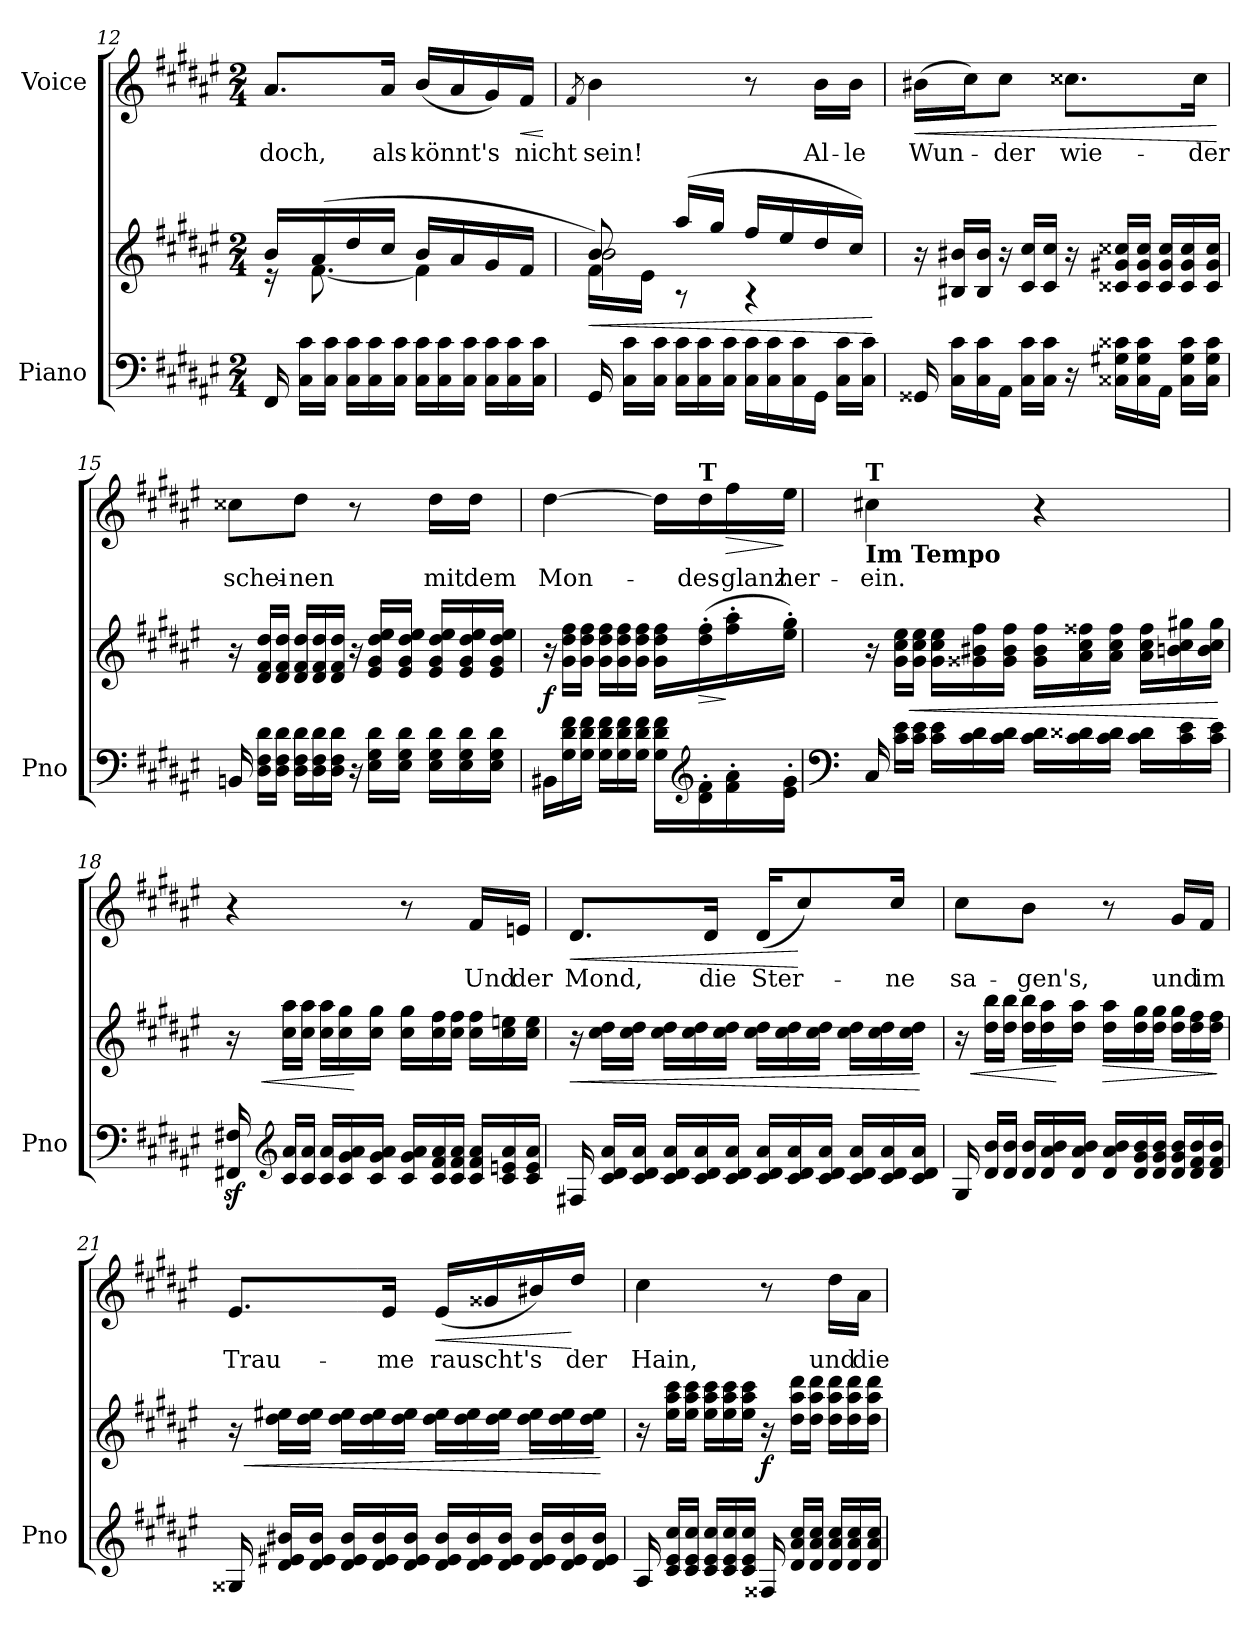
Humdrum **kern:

**kern	**kern	**dynam	**kern	**text	**dynam
*part2	*part2	*part2	*part1	*part1	*part1
*staff3	*staff2	*staff2/3	*staff1	*staff1	*staff1
*I"Piano	*	*	*I"Voice	*	*
*I'Pno	*	*	*	*	*
!!LO:LB:g=z
*clefF4	*clefG2	*	*clefG2	*	*
*k[f#c#g#d#a#e#]	*k[f#c#g#d#a#e#]	*	*k[f#c#g#d#a#e#]	*	*
*M2/4	*M2/4	*	*M2/4	*	*
*Xtuplet	*	*	*	*	*
=12	=12	=12	=12	=12	=12
*	*^	*	*	*	*
!	!	!	!	!	!LO:LY:b	!
24FF#/	16b/LL	16r	.	8.a#/L	doch,	.
24C#\ 24c#\LL	.	.	.	.	.	.
.	(>16a#/	[8.f#\	.	.	.	.
24C#\ 24c#\JJ	.	.	.	.	.	.
24C#\ 24c#\LL	16dd#/	.	.	.	.	.
24C#\ 24c#\	.	.	.	.	.	.
!	!	!	!	!	!LO:LY:b	!
.	16cc#/JJ	.	.	16a#/Jk	als	.
24C#\ 24c#\JJ	.	.	.	.	.	.
!	!	!	!	!	!LO:LY:b	!
24C#\ 24c#\LL	16b/LL	4f#\]	.	(<16b/LL	könnt's	.
24C#\ 24c#\	.	.	.	.	.	.
.	16a#/	.	.	16a#/	.	.
24C#\ 24c#\JJ	.	.	.	.	.	.
24C#\ 24c#\LL	16g#/	.	.	16g#/)	.	.
24C#\ 24c#\	.	.	.	.	.	.
!	!	!	!	!	!LO:LY:b	!LO:HP:b
.	16f#/JJ	.	.	16f#/JJ	nicht	<
24C#\ 24c#\JJ	.	.	.	.	.	.
*	*v	*v	*	*	*	*
.	.	.	.	.	[
=13	=13	=13	=13	=13	=13
.	.	.	8qf#/	.	.
!	!	!LO:HP:b	!	!LO:LY:b	!
*	*^	*	*	*	*
*	*	*^	*	*	*	*
24GG#/	8b/)	2b\	16f#\LL	<	4b\	sein!	.
24C#\ 24c#\LL	.	.	.	.	.	.	.
.	.	.	16e#\JJ	.	.	.	.
24C#\ 24c#\JJ	.	.	.	.	.	.	.
24C#\ 24c#\LL	(>16aa#/LL	.	8rA	.	.	.	.
24C#\ 24c#\	.	.	.	.	.	.	.
.	16gg#/JJ	.	.	.	.	.	.
24C#\ 24c#\JJ	.	.	.	.	.	.	.
24C#\ 24c#\LL	16ff#/LL	.	4rA	.	8r	.	.
24C#\ 24c#\	.	.	.	.	.	.	.
.	16ee#/	.	.	.	.	.	.
24C#\ 24c#\	.	.	.	.	.	.	.
!	!	!	!	!	!	!LO:LY:b	!
24GG#\JJ	16dd#/	.	.	.	16b\LL	Al-	.
24C#\ 24c#\LL	.	.	.	.	.	.	.
!	!	!	!	!	!	!LO:LY:b	!
.	16cc#/JJ)	.	.	.	16b\JJ	-le	.
24C#\ 24c#\JJ	.	.	.	.	.	.	.
*	*v	*v	*v	*	*	*	*
.	.	[	.	.	.
=14	=14	=14	=14	=14	=14
*	*Xtuplet	*	*	*	*
!	!	!	!	!LO:LY:b	!LO:HP:b
24GG##X/	24r	.	(>16b#X\LL	Wun-	<
24C#\ 24c#\LL	24B#X/ 24b#X/LL	.	.	.	.
.	.	.	16cc#\J)	.	.
24C#\ 24c#\	24B#/ 24b#/JJ	.	.	.	.
!	!	!	!	!LO:LY:b	!
24AA#\JJ	24r	.	8cc#\J	-der	.
24C#\ 24c#\LL	24c#/ 24cc#/LL	.	.	.	.
24C#\ 24c#\JJ	24c#/ 24cc#/JJ	.	.	.	.
!	!	!	!	!LO:LY:b	!
24r	24r	.	8.cc##X\L	wie-	.
24C##X\ 24G#X\ 24c##X\LL	24c##X/ 24g#X/ 24cc##X/LL	.	.	.	.
24C##\ 24G#\ 24c##\	24c##/ 24g#/ 24cc##/JJ	.	.	.	.
24AA#\JJ	24c##/ 24g#/ 24cc##/LL	.	.	.	.
24C##\ 24G#\ 24c##\LL	24c##/ 24g#/ 24cc##/	.	.	.	.
!	!	!	!	!LO:LY:b	!
.	.	.	16cc##\Jk	-der	.
24C##\ 24G#\ 24c##\JJ	24c##/ 24g#/ 24cc##/JJ	.	.	.	.
.	.	.	.	.	[
!!LO:PB:g=z
=15	=15	=15	=15	=15	=15
!	!	!	!	!LO:LY:b	!
24BBn/	24r	.	8cc##X\L	schei-	.
24D#\ 24F#\ 24d#\LL	24d#/ 24f#/ 24dd#/LL	.	.	.	.
24D#\ 24F#\ 24d#\JJ	24d#/ 24f#/ 24dd#/JJ	.	.	.	.
!	!	!	!	!LO:LY:b	!
24D#\ 24F#\ 24d#\LL	24d#/ 24f#/ 24dd#/LL	.	8dd#\J	-nen	.
24D#\ 24F#\ 24d#\	24d#/ 24f#/ 24dd#/	.	.	.	.
24D#\ 24F#\ 24d#\JJ	24d#/ 24f#/ 24dd#/JJ	.	.	.	.
24r	24r	.	8r	.	.
24E#\ 24G#\ 24d#\LL	24e#/ 24g#/ 24dd#/ 24ee#/LL	.	.	.	.
24E#\ 24G#\ 24d#\JJ	24e#/ 24g#/ 24dd#/ 24ee#/JJ	.	.	.	.
!	!	!	!	!LO:LY:b	!
24E#\ 24G#\ 24d#\LL	24e#/ 24g#/ 24dd#/ 24ee#/LL	.	16dd#\LL	mit	.
24E#\ 24G#\ 24d#\	24e#/ 24g#/ 24dd#/ 24ee#/	.	.	.	.
!	!	!	!	!LO:LY:b	!
.	.	.	16dd#\JJ	dem	.
24E#\ 24G#\ 24d#\JJ	24e#/ 24g#/ 24dd#/ 24ee#/JJ	.	.	.	.
=16	=16	=16	=16	=16	=16
!	!	!LO:DY:a=2	!	!LO:LY:b	!
24BB#X\LL	24r	f	[4dd#\	Mon-	.
24G#\ 24d#\ 24f#\	24g#\ 24dd#\ 24ff#\LL	.	.	.	.
24G#\ 24d#\ 24f#\JJ	24g#\ 24dd#\ 24ff#\JJ	.	.	.	.
24G#\ 24d#\ 24f#\LL	24g#\ 24dd#\ 24ff#\LL	.	.	.	.
24G#\ 24d#\ 24f#\	24g#\ 24dd#\ 24ff#\	.	.	.	.
24G#\ 24d#\ 24f#\JJ	24g#\ 24dd#\ 24ff#\JJ	.	.	.	.
16G#\ 16d#\ 16f#\LL	16g#\ 16dd#\ 16ff#\LL	.	16dd#\LL]	.	.
*clefG2	*	*	*	*	*
!	!	!	!LO:TX:a:B:t=T	!	!
!	!	!LO:HP:b	!	!LO:LY:b	!
16d#\' 16f#\'	(>16dd#\' 16ff#\'	>	16dd#\	-des-	.
!	!	!	!	!LO:LY:b	!LO:HP:b
16f#\' 16a#\'	16ff#\' 16aa#\'	]	16ff#\	-glanz	>
!	!	!	!	!LO:LY:b	!
16e#\' 16g#\'JJ	16ee#\' 16gg#\'JJ)	.	16ee#\JJ	her-	]
=17	=17	=17	=17	=17	=17
*clefF4	*	*	*	*	*
!	!	!	!LO:TX:b:B:t=Im Tempo	!	!
!	!	!	!LO:TX:a:B:t=T	!	!
!	!	!	!	!LO:LY:b	!
24C#/	24r	.	4cc#X\	-ein.	.
24c#\ 24e#\LL	24g#\ 24cc#\ 24ee#\LL	.	.	.	.
!	!	!LO:HP:b	!	!	!
24c#\ 24e#\JJ	24g#\ 24cc#\ 24ee#\JJ	<	.	.	.
24c#\ 24e#\LL	24g#\ 24cc#\ 24ee#\LL	.	.	.	.
24c#\ 24d#\	24g##X\ 24b#X\ 24ff#\	.	.	.	.
24c#\ 24d#\JJ	24g##\ 24b#\ 24ff#\JJ	.	.	.	.
24c#\ 24d#\LL	24g##\ 24b#\ 24ff#\LL	.	4r	.	.
24c#\ 24d##X\	24a#\ 24cc#\ 24ff##X\	.	.	.	.
24c#\ 24d##\JJ	24a#\ 24cc#\ 24ff##\JJ	.	.	.	.
24c#\ 24d##\LL	24a#\ 24cc#\ 24ff##\LL	.	.	.	.
24c#\ 24e#\	24bn\ 24cc#\ 24gg#X\	.	.	.	.
24c#\ 24e#\JJ	24b\ 24cc#\ 24gg#\JJ	.	.	.	.
.	.	[	.	.	.
!!LO:LB:g=z
=18	=18	=18	=18	=18	=18
24FF#X/z> 24F#X/z>	24r	.	4r	.	.
*clefG2	*	*	*	*	*
!	!	!LO:HP:b	!	!	!
24c#/ 24a#/LL	24cc#\ 24aa#\LL	<	.	.	.
24c#/ 24a#/JJ	24cc#\ 24aa#\JJ	.	.	.	.
24c#/ 24a#/LL	24cc#\ 24aa#\LL	.	.	.	.
24c#/ 24g#/ 24a#/	24cc#\ 24gg#\	.	.	.	.
24c#/ 24g#/ 24a#/JJ	24cc#\ 24gg#\JJ	[	.	.	.
24c#/ 24g#/ 24a#/LL	24cc#\ 24gg#\LL	.	8r	.	.
24c#/ 24f#/ 24a#/	24cc#\ 24ff#\	.	.	.	.
24c#/ 24f#/ 24a#/JJ	24cc#\ 24ff#\JJ	.	.	.	.
!	!	!	!	!LO:LY:b	!
24c#/ 24f#/ 24a#/LL	24cc#\ 24ff#\LL	.	16f#/LL	Und	.
24c#/ 24en/ 24a#/	24cc#\ 24een\	.	.	.	.
!	!	!	!	!LO:LY:b	!
.	.	.	16en/JJ	der	.
24c#/ 24e/ 24a#/JJ	24cc#\ 24ee\JJ	.	.	.	.
=19	=19	=19	=19	=19	=19
!	!	!LO:HP:b	!	!LO:LY:b	!LO:HP:b
24F#X/	24r	<	8.d#/L	Mond,	<
24c#/ 24d#/ 24a#/LL	24cc#\ 24dd#\LL	.	.	.	.
24c#/ 24d#/ 24a#/JJ	24cc#\ 24dd#\JJ	.	.	.	.
24c#/ 24d#/ 24a#/LL	24cc#\ 24dd#\LL	.	.	.	.
24c#/ 24d#/ 24a#/	24cc#\ 24dd#\	.	.	.	.
!	!	!	!	!LO:LY:b	!
.	.	.	16d#/Jk	die	.
24c#/ 24d#/ 24a#/JJ	24cc#\ 24dd#\JJ	.	.	.	.
!	!	!	!	!LO:LY:b	!
24c#/ 24d#/ 24a#/LL	24cc#\ 24dd#\LL	.	(<16d#/KL	Ster-	.
24c#/ 24d#/ 24a#/	24cc#\ 24dd#\	.	.	.	.
.	.	.	8cc#/)	.	[
24c#/ 24d#/ 24a#/JJ	24cc#\ 24dd#\JJ	.	.	.	.
24c#/ 24d#/ 24a#/LL	24cc#\ 24dd#\LL	.	.	.	.
24c#/ 24d#/ 24a#/	24cc#\ 24dd#\	.	.	.	.
!	!	!	!	!LO:LY:b	!
.	.	.	16cc#/Jk	-ne	.
24c#/ 24d#/ 24a#/JJ	24cc#\ 24dd#\JJ	.	.	.	.
.	.	[	.	.	.
=20	=20	=20	=20	=20	=20
!	!	!	!	!LO:LY:b	!
24G#/	24r	.	8cc#\L	sa-	.
!	!	!LO:HP:b	!	!	!
24d#/ 24b/LL	24dd#\ 24bb\LL	<	.	.	.
24d#/ 24b/JJ	24dd#\ 24bb\JJ	.	.	.	.
!	!	!	!	!LO:LY:b	!
24d#/ 24b/LL	24dd#\ 24bb\LL	.	8b\J	-gen's,	.
24d#/ 24a#/ 24b/	24dd#\ 24aa#\	.	.	.	.
24d#/ 24a#/ 24b/JJ	24dd#\ 24aa#\JJ	[	.	.	.
!	!	!LO:HP:b	!	!	!
24d#/ 24a#/ 24b/LL	24dd#\ 24aa#\LL	>	8r	.	.
24d#/ 24g#/ 24b/	24dd#\ 24gg#\	.	.	.	.
24d#/ 24g#/ 24b/JJ	24dd#\ 24gg#\JJ	.	.	.	.
!	!	!	!	!LO:LY:b	!
24d#/ 24g#/ 24b/LL	24dd#\ 24gg#\LL	.	16g#/LL	und	.
24d#/ 24f#/ 24b/	24dd#\ 24ff#\	.	.	.	.
!	!	!	!	!LO:LY:b	!
.	.	.	16f#/JJ	im	.
24d#/ 24f#/ 24b/JJ	24dd#\ 24ff#\JJ	.	.	.	.
.	.	]	.	.	.
!!LO:LB:g=z
=21	=21	=21	=21	=21	=21
!	!	!	!	!LO:LY:b	!
24G##X/	24r	.	8.e#/L	Trau-	.
!	!	!LO:HP:b	!	!	!
24d#/ 24e#X/ 24b#X/LL	24dd#\ 24ee#X\LL	<	.	.	.
24d#/ 24e#/ 24b#/JJ	24dd#\ 24ee#\JJ	.	.	.	.
24d#/ 24e#/ 24b#/LL	24dd#\ 24ee#\LL	.	.	.	.
24d#/ 24e#/ 24b#/	24dd#\ 24ee#\	.	.	.	.
!	!	!	!	!LO:LY:b	!
.	.	.	16e#/Jk	-me	.
24d#/ 24e#/ 24b#/JJ	24dd#\ 24ee#\JJ	.	.	.	.
!	!	!	!	!LO:LY:b	!LO:HP:b
24d#/ 24e#/ 24b#/LL	24dd#\ 24ee#\LL	.	(<16e#/LL	rauscht's	<
24d#/ 24e#/ 24b#/	24dd#\ 24ee#\	.	.	.	.
.	.	.	16g##X/	.	.
24d#/ 24e#/ 24b#/JJ	24dd#\ 24ee#\JJ	.	.	.	.
24d#/ 24e#/ 24b#/LL	24dd#\ 24ee#\LL	.	16b#X/)	.	.
24d#/ 24e#/ 24b#/	24dd#\ 24ee#\	.	.	.	.
!	!	!	!	!LO:LY:b	!
.	.	.	16dd#/JJ	der	[
24d#/ 24e#/ 24b#/JJ	24dd#\ 24ee#\JJ	.	.	.	.
.	.	[	.	.	.
=22	=22	=22	=22	=22	=22
!	!	!	!	!LO:LY:b	!
24A#/	24r	.	4cc#\	Hain,	.
24c#/ 24e#/ 24cc#/LL	24ee#\ 24aa#\ 24ccc#\LL	.	.	.	.
24c#/ 24e#/ 24cc#/JJ	24ee#\ 24aa#\ 24ccc#\JJ	.	.	.	.
24c#/ 24e#/ 24cc#/LL	24ee#\ 24aa#\ 24ccc#\LL	.	.	.	.
24c#/ 24e#/ 24cc#/	24ee#\ 24aa#\ 24ccc#\	.	.	.	.
24c#/ 24e#/ 24cc#/JJ	24ee#\ 24aa#\ 24ccc#\JJ	.	.	.	.
!	!	!LO:DY:b	!	!	!
24F##X/	24r	f	8r	.	.
24d#/ 24a#/ 24cc#/LL	24dd#\ 24aa#\ 24ddd#\LL	.	.	.	.
24d#/ 24a#/ 24cc#/JJ	24dd#\ 24aa#\ 24ddd#\JJ	.	.	.	.
!	!	!	!	!LO:LY:b	!
24d#/ 24a#/ 24cc#/LL	24dd#\ 24aa#\ 24ddd#\LL	.	16dd#\LL	und	.
24d#/ 24a#/ 24cc#/	24dd#\ 24aa#\ 24ddd#\	.	.	.	.
!	!	!	!	!LO:LY:b	!
.	.	.	16a#\JJ	die	.
24d#/ 24a#/ 24cc#/JJ	24dd#\ 24aa#\ 24ddd#\JJ	.	.	.	.
=	=	=	=	=	=
*-	*-	*-	*-	*-	*-
